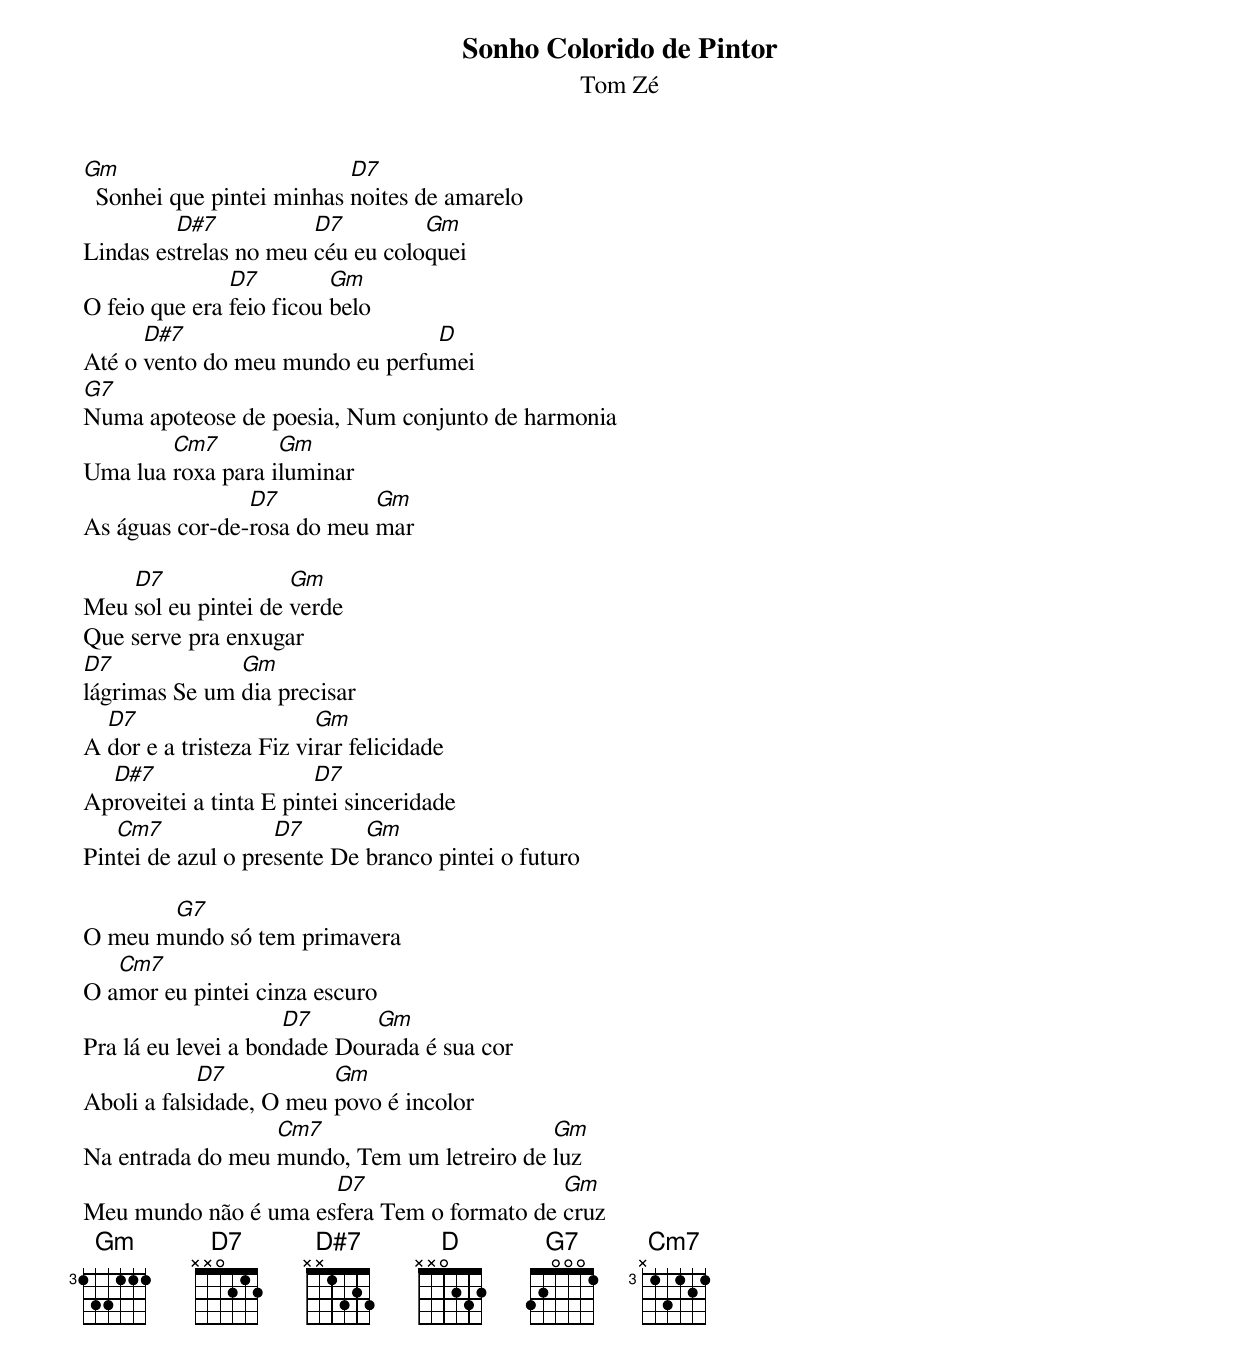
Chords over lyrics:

Sonho Colorido de Pintor
Tom Zé

Gm                         D7
  Sonhei que pintei minhas noites de amarelo
         D#7           D7         Gm
Lindas estrelas no meu céu eu coloquei
               D7         Gm
O feio que era feio ficou belo
      D#7                        D
Até o vento do meu mundo eu perfumei
G7
Numa apoteose de poesia, Num conjunto de harmonia
        Cm7        Gm
Uma lua roxa para iluminar
                D7          Gm
As águas cor-de-rosa do meu mar

    D7               Gm
Meu sol eu pintei de verde
Que serve pra enxugar
D7             Gm
lágrimas Se um dia precisar
  D7                     Gm
A dor e a tristeza Fiz virar felicidade
  D#7                   D7
Aproveitei a tinta E pintei sinceridade
   Cm7              D7       Gm
Pintei de azul o presente De branco pintei o futuro

       G7
O meu mundo só tem primavera
   Cm7
O amor eu pintei cinza escuro
                     D7      Gm
Pra lá eu levei a bondade Dourada é sua cor
            D7           Gm
Aboli a falsidade, O meu povo é incolor
                  Cm7                       Gm
Na entrada do meu mundo, Tem um letreiro de luz
                      D7                    Gm
Meu mundo não é uma esfera Tem o formato de cruz
